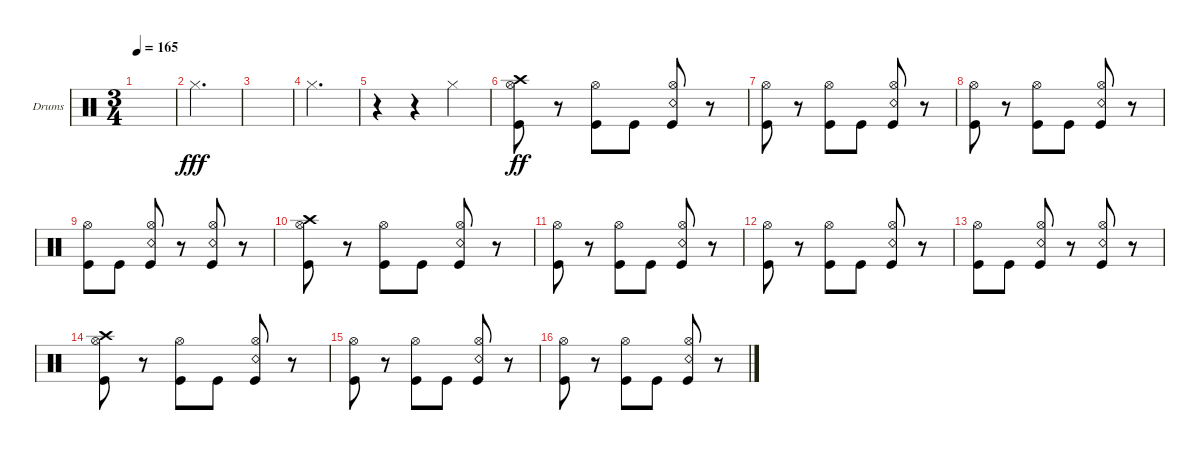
\bracketExtendMode groupsimilarinstruments
\firstSystemTrackNameOrientation horizontal
\otherSystemsTrackNameOrientation horizontal
\track ("Drumkit" "Drums") {instrument percussion}
\staff {score}
\articulation defaults
\ts (3 4)
\tempo 165
\clef neutral
\ks c
|
"Hi-Hat (closed)".2{d dy fff} |
|
"Hi-Hat (closed)".2{d} |
r.4 r.4 "Hi-Hat (closed)".4 |
("Kick (hit)" "Hi-Hat (open)" "Crash high (hit)").8{dy ff} r.8 ("Kick (hit)" "Hi-Hat (open)").8 "Kick (hit)".8 ("Kick (hit)" "Snare (rim shot)" "Hi-Hat (open)").8 r.8 |
("Kick (hit)" "Hi-Hat (open)").8 r.8 ("Kick (hit)" "Hi-Hat (open)").8 "Kick (hit)".8 ("Kick (hit)" "Hi-Hat (open)" "Snare (rim shot)").8 r.8 |
("Kick (hit)" "Hi-Hat (open)").8 r.8 ("Kick (hit)" "Hi-Hat (open)").8 "Kick (hit)".8 ("Kick (hit)" "Hi-Hat (open)" "Snare (rim shot)").8 r.8 |
("Kick (hit)" "Hi-Hat (open)").8 "Kick (hit)".8 ("Kick (hit)" "Hi-Hat (open)" "Snare (rim shot)").8 r.8 ("Kick (hit)" "Hi-Hat (open)" "Snare (rim shot)").8 r.8 |
("Kick (hit)" "Hi-Hat (open)" "Crash high (hit)").8 r.8 ("Kick (hit)" "Hi-Hat (open)").8 "Kick (hit)".8 ("Kick (hit)" "Snare (rim shot)" "Hi-Hat (open)").8 r.8 |
("Kick (hit)" "Hi-Hat (open)").8 r.8 ("Kick (hit)" "Hi-Hat (open)").8 "Kick (hit)".8 ("Kick (hit)" "Hi-Hat (open)" "Snare (rim shot)").8 r.8 |
("Kick (hit)" "Hi-Hat (open)").8 r.8 ("Kick (hit)" "Hi-Hat (open)").8 "Kick (hit)".8 ("Kick (hit)" "Hi-Hat (open)" "Snare (rim shot)").8 r.8 |
("Kick (hit)" "Hi-Hat (open)").8 "Kick (hit)".8 ("Kick (hit)" "Hi-Hat (open)" "Snare (rim shot)").8 r.8 ("Kick (hit)" "Hi-Hat (open)" "Snare (rim shot)").8 r.8 |
("Kick (hit)" "Hi-Hat (open)" "Crash high (hit)").8 r.8 ("Kick (hit)" "Hi-Hat (open)").8 "Kick (hit)".8 ("Kick (hit)" "Snare (rim shot)" "Hi-Hat (open)").8 r.8 |
("Kick (hit)" "Hi-Hat (open)").8 r.8 ("Kick (hit)" "Hi-Hat (open)").8 "Kick (hit)".8 ("Kick (hit)" "Hi-Hat (open)" "Snare (rim shot)").8 r.8 |
("Kick (hit)" "Hi-Hat (open)").8 r.8 ("Kick (hit)" "Hi-Hat (open)").8 "Kick (hit)".8 ("Kick (hit)" "Hi-Hat (open)" "Snare (rim shot)").8 r.8
